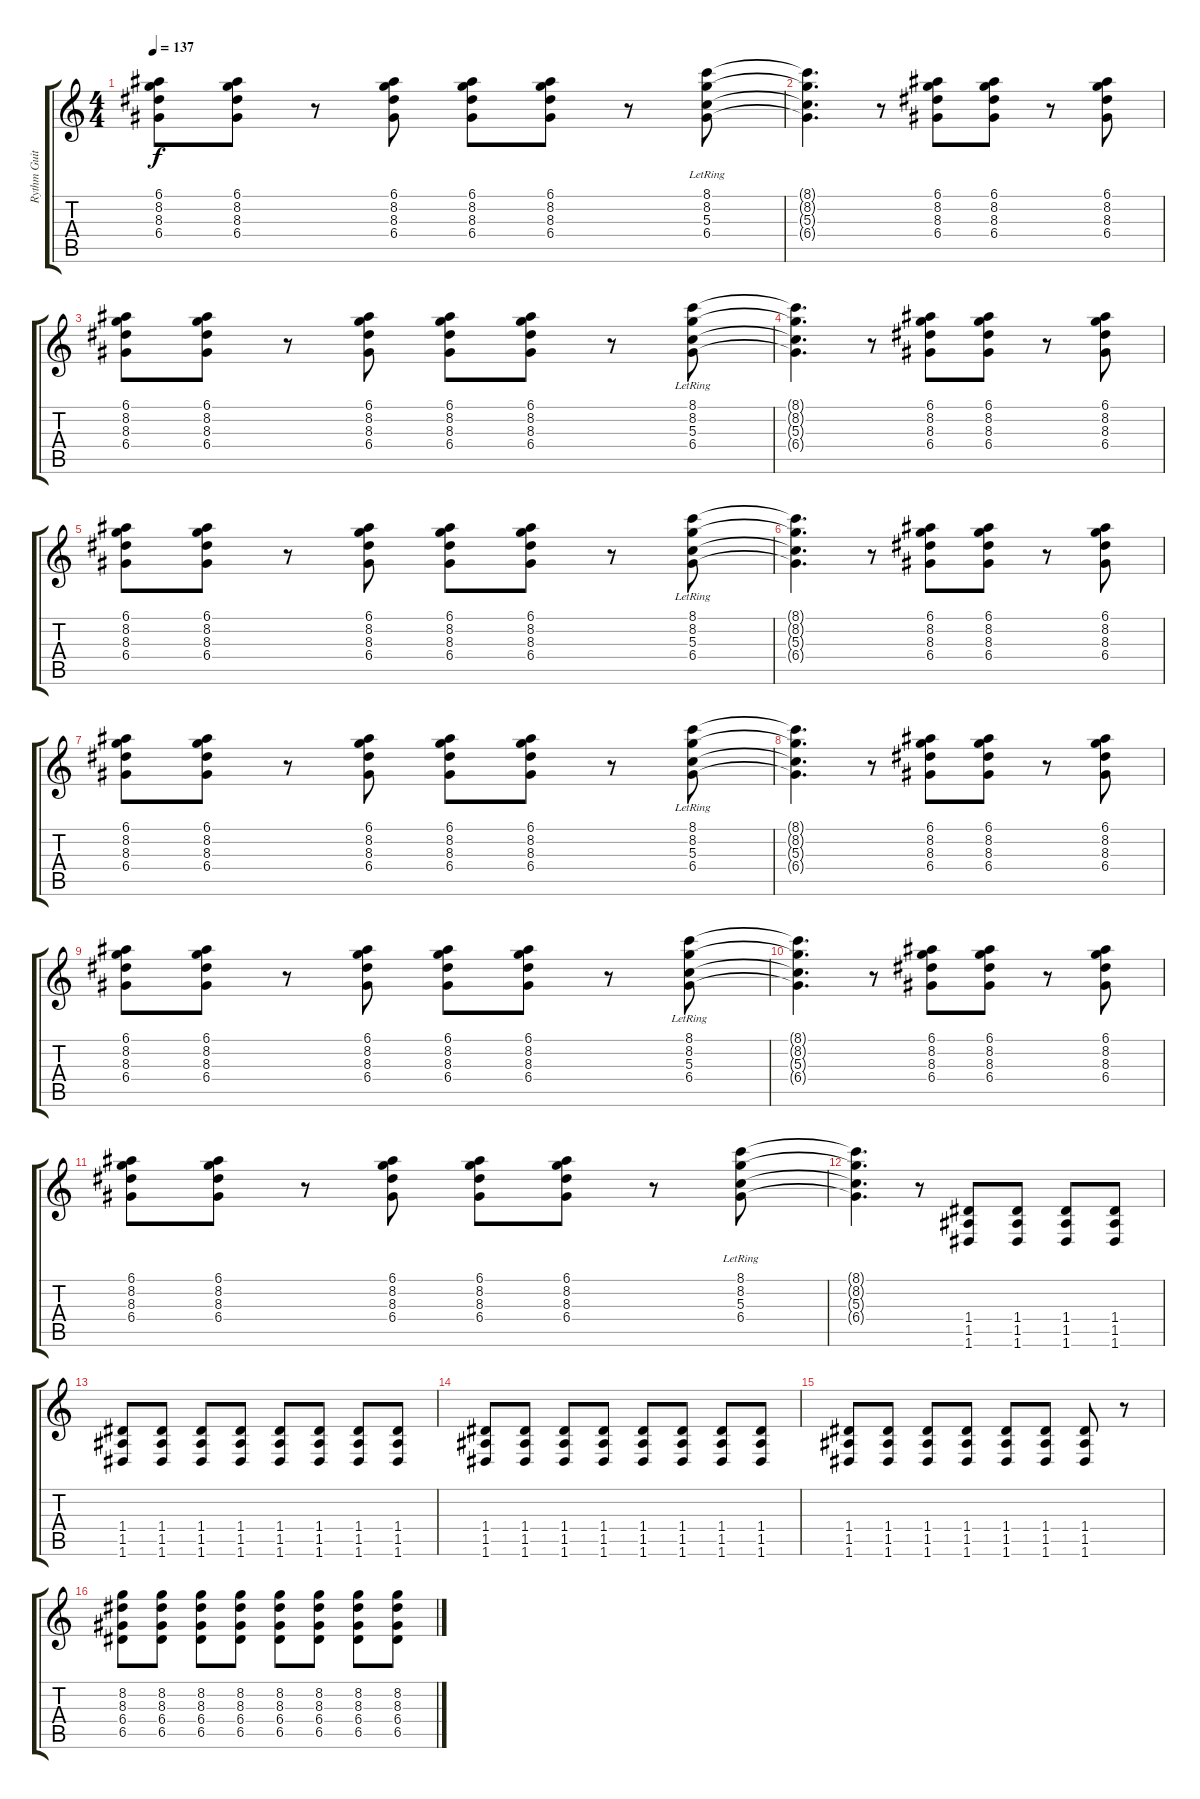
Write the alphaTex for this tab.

\track ("Rythm Guitar" "Rythm Guit") {instrument acousticguitarsteel}
\staff {score tabs}
\tuning (E4 B3 G3 D3 A2 D2) {hide}
\ts (4 4)
\tempo 137
\clef g2
\ks c
(6.1 8.2 8.3 6.4).8{dy f} (6.1 8.2 8.3 6.4).8 r.8 (6.1 8.2 8.3 6.4).8 (6.1 8.2 8.3 6.4).8 (6.1 8.2 8.3 6.4).8 r.8 (8.1{lr} 8.2{lr} 5.3{lr} 6.4{lr}).8 |
(8.1{t} 8.2{t} 5.3{t} 6.4{t}).4{d} r.8 (6.1 8.2 8.3 6.4).8 (6.1 8.2 8.3 6.4).8 r.8 (6.1 8.2 8.3 6.4).8 |
(6.1 8.2 8.3 6.4).8 (6.1 8.2 8.3 6.4).8 r.8 (6.1 8.2 8.3 6.4).8 (6.1 8.2 8.3 6.4).8 (6.1 8.2 8.3 6.4).8 r.8 (8.1{lr} 8.2{lr} 5.3{lr} 6.4{lr}).8 |
(8.1{t} 8.2{t} 5.3{t} 6.4{t}).4{d} r.8 (6.1 8.2 8.3 6.4).8 (6.1 8.2 8.3 6.4).8 r.8 (6.1 8.2 8.3 6.4).8 |
(6.1 8.2 8.3 6.4).8 (6.1 8.2 8.3 6.4).8 r.8 (6.1 8.2 8.3 6.4).8 (6.1 8.2 8.3 6.4).8 (6.1 8.2 8.3 6.4).8 r.8 (8.1{lr} 8.2{lr} 5.3{lr} 6.4{lr}).8 |
(8.1{t} 8.2{t} 5.3{t} 6.4{t}).4{d} r.8 (6.1 8.2 8.3 6.4).8 (6.1 8.2 8.3 6.4).8 r.8 (6.1 8.2 8.3 6.4).8 |
(6.1 8.2 8.3 6.4).8 (6.1 8.2 8.3 6.4).8 r.8 (6.1 8.2 8.3 6.4).8 (6.1 8.2 8.3 6.4).8 (6.1 8.2 8.3 6.4).8 r.8 (8.1{lr} 8.2{lr} 5.3{lr} 6.4{lr}).8 |
(8.1{t} 8.2{t} 5.3{t} 6.4{t}).4{d} r.8 (6.1 8.2 8.3 6.4).8 (6.1 8.2 8.3 6.4).8 r.8 (6.1 8.2 8.3 6.4).8 |
(6.1 8.2 8.3 6.4).8 (6.1 8.2 8.3 6.4).8 r.8 (6.1 8.2 8.3 6.4).8 (6.1 8.2 8.3 6.4).8 (6.1 8.2 8.3 6.4).8 r.8 (8.1{lr} 8.2{lr} 5.3{lr} 6.4{lr}).8 |
(8.1{t} 8.2{t} 5.3{t} 6.4{t}).4{d} r.8 (6.1 8.2 8.3 6.4).8 (6.1 8.2 8.3 6.4).8 r.8 (6.1 8.2 8.3 6.4).8 |
(6.1 8.2 8.3 6.4).8 (6.1 8.2 8.3 6.4).8 r.8 (6.1 8.2 8.3 6.4).8 (6.1 8.2 8.3 6.4).8 (6.1 8.2 8.3 6.4).8 r.8 (8.1{lr} 8.2{lr} 5.3{lr} 6.4{lr}).8 |
(8.1{t} 8.2{t} 5.3{t} 6.4{t}).4{d} r.8 (1.4 1.5 1.6).8 (1.4 1.5 1.6).8 (1.4 1.5 1.6).8 (1.4 1.5 1.6).8 |
(1.4 1.5 1.6).8 (1.4 1.5 1.6).8 (1.4 1.5 1.6).8 (1.4 1.5 1.6).8 (1.4 1.5 1.6).8 (1.4 1.5 1.6).8 (1.4 1.5 1.6).8 (1.4 1.5 1.6).8 |
(1.4 1.5 1.6).8 (1.4 1.5 1.6).8 (1.4 1.5 1.6).8 (1.4 1.5 1.6).8 (1.4 1.5 1.6).8 (1.4 1.5 1.6).8 (1.4 1.5 1.6).8 (1.4 1.5 1.6).8 |
(1.4 1.5 1.6).8 (1.4 1.5 1.6).8 (1.4 1.5 1.6).8 (1.4 1.5 1.6).8 (1.4 1.5 1.6).8 (1.4 1.5 1.6).8 (1.4 1.5 1.6).8 r.8 |
(8.2 8.3 6.4 6.5).8 (8.2 8.3 6.4 6.5).8 (8.2 8.3 6.4 6.5).8 (8.2 8.3 6.4 6.5).8 (8.2 8.3 6.4 6.5).8 (8.2 8.3 6.4 6.5).8 (8.2 8.3 6.4 6.5).8 (8.2 8.3 6.4 6.5).8
